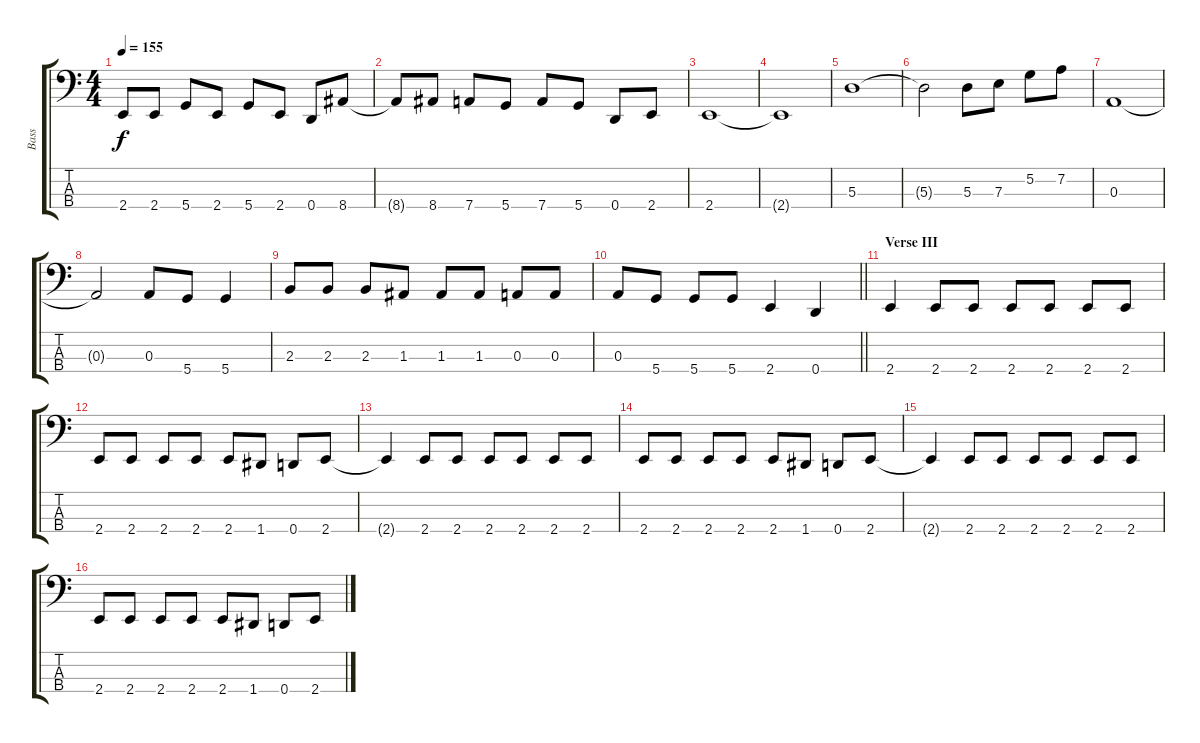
\track ("Bass" "Bass") {instrument electricbassfinger}
\staff {score tabs}
\tuning (G2 D2 A1 D1) {hide}
\ts (4 4)
\tempo 155
\clef f4
\ks c
2.4{t}.8{dy f} 2.4.8 5.4.8 2.4.8 5.4.8 2.4.8 0.4.8 8.4.8 |
8.4{t}.8 8.4.8 7.4.8 5.4.8 7.4.8 5.4.8 0.4.8 2.4.8 |
2.4.1 |
2.4{t}.1 |
5.3.1 |
5.3{t}.2 5.3.8 7.3.8 5.2.8 7.2.8 |
0.3.1 |
0.3{t}.2 0.3.8 5.4.8 5.4.4 |
2.3.8 2.3.8 2.3.8 1.3.8 1.3.8 1.3.8 0.3.8 0.3.8 |
\barLineRight lightlight
0.3.8 5.4.8 5.4.8 5.4.8 2.4.4 0.4.4 |
\section ("" "Verse III")
2.4.4 2.4.8 2.4.8 2.4.8 2.4.8 2.4.8 2.4.8 |
2.4.8 2.4.8 2.4.8 2.4.8 2.4.8 1.4.8 0.4.8 2.4.8 |
2.4{t}.4 2.4.8 2.4.8 2.4.8 2.4.8 2.4.8 2.4.8 |
2.4.8 2.4.8 2.4.8 2.4.8 2.4.8 1.4.8 0.4.8 2.4.8 |
2.4{t}.4 2.4.8 2.4.8 2.4.8 2.4.8 2.4.8 2.4.8 |
2.4.8 2.4.8 2.4.8 2.4.8 2.4.8 1.4.8 0.4.8 2.4.8
